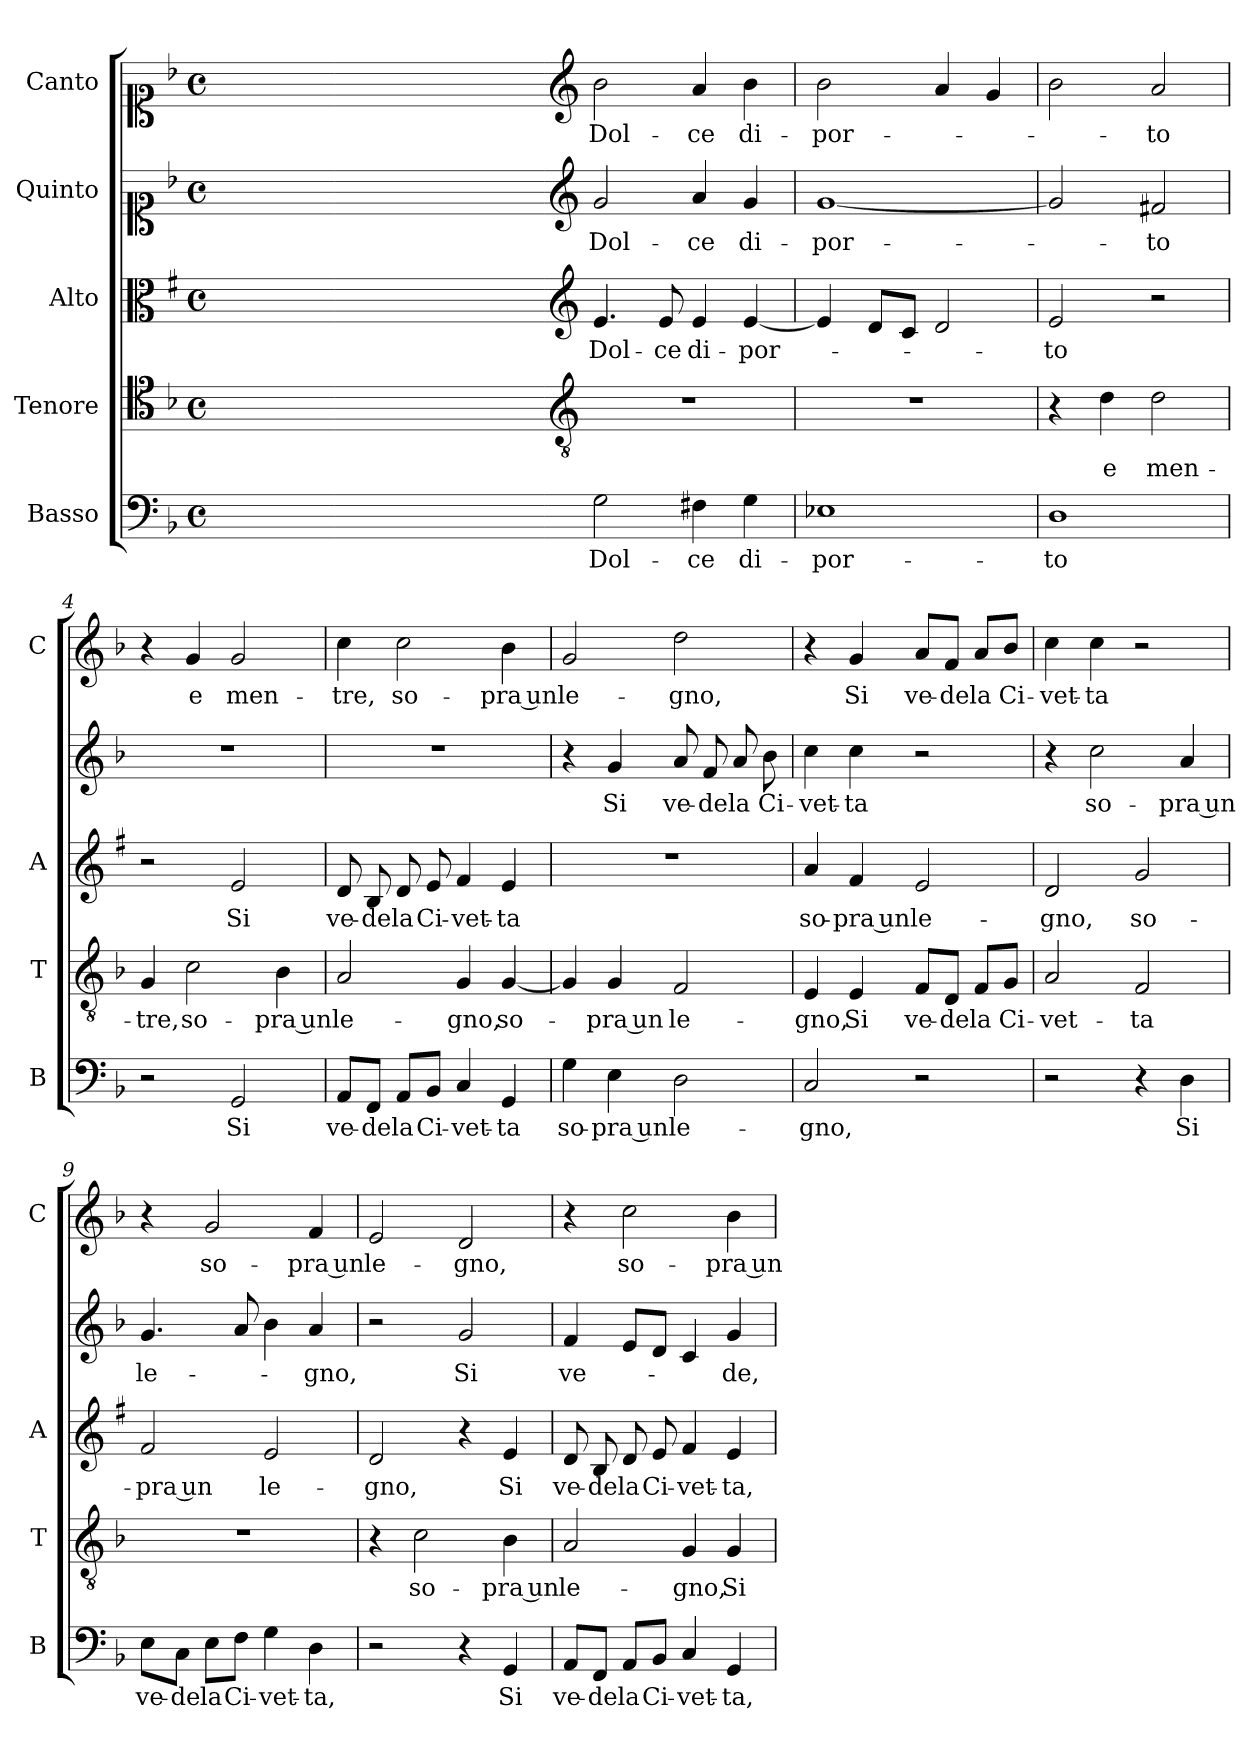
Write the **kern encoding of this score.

**kern	**text	**kern	**text	**kern	**text	**kern	**text	**kern	**text
*part5	*part5	*part4	*part4	*part3	*part3	*part2	*part2	*part1	*part1
*staff5	*staff5	*staff4	*staff4	*staff3	*staff3	*staff2	*staff2	*staff1	*staff1
*I"Basso	*	*I"Tenore	*	*I"Alto	*	*I"Quinto	*	*I"Canto	*
*I'B	*	*I'T	*	*I'A	*	*	*	*I'C	*
*clefF4	*	*clefC4	*	*clefC3	*	*clefC1	*	*clefC1	*
*	*	*	*	*ITrd1c2	*	*	*	*	*
*k[b-]	*	*k[b-]	*	*k[b-]	*	*k[b-]	*	*k[b-]	*
*F:	*	*F:	*	*F:	*	*F:	*	*F:	*
*M4/4	*	*M4/4	*	*M4/4	*	*M4/4	*	*M4/4	*
*met(c)	*	*met(c)	*	*met(c)	*	*met(c)	*	*met(c)	*
=	=	=	=	=	=	=	=	=	=
1ryy	.	1ryy	.	1ryy	.	1ryy	.	1ryy	.
=1X-	=1X-	=1X-	=1X-	=1X-	=1X-	=1X-	=1X-	=1X-	=1X-
4ryy	.	4ryy	.	4ryy	.	4ryy	.	4ryy	.
4ryy	.	4ryy	.	4ryy	.	4ryy	.	4ryy	.
4ryy	.	4ryy	.	4ryy	.	4ryy	.	4ryy	.
4ryy	.	4ryy	.	4ryy	.	4ryy	.	4ryy	.
=1-	=1-	=1-	=1-	=1-	=1-	=1-	=1-	=1-	=1-
*	*	*clefGv2	*	*clefG2	*	*clefG2	*	*clefG2	*
!	!LO:LY:b	!	!	!	!LO:LY:b	!	!LO:LY:b	!	!LO:LY:b
2G\	Dol-	1r	.	4.d/	Dol-	2g/	Dol-	2b-\	Dol-
!	!	!	!	!	!LO:LY:b	!	!	!	!
.	.	.	.	8d/	-ce	.	.	.	.
!	!LO:LY:b	!	!	!	!LO:LY:b	!	!LO:LY:b	!	!LO:LY:b
4F#X\	-ce	.	.	4d/	di-	4a/	-ce	4a/	-ce
!	!LO:LY:b	!	!	!	!LO:LY:b	!	!LO:LY:b	!	!LO:LY:b
4G\	di-	.	.	[4d/	-por-	4g/	di-	4b-\	di-
=2	=2	=2	=2	=2	=2	=2	=2	=2	=2
!	!LO:LY:b	!	!	!	!	!	!LO:LY:b	!	!LO:LY:b
1E-X	-por-	1r	.	4d/]	.	[1g	-por-	2b-\	-por-
.	.	.	.	8c/L	.	.	.	.	.
.	.	.	.	8B-/J	.	.	.	.	.
.	.	.	.	2c/	.	.	.	4a/	.
.	.	.	.	.	.	.	.	4g/	.
=3	=3	=3	=3	=3	=3	=3	=3	=3	=3
!	!LO:LY:b	!	!	!	!LO:LY:b	!	!	!	!
1D	-to	4r	.	2d/	-to	2g/]	.	2b-\	.
!	!	!	!LO:LY:b	!	!	!	!	!	!
.	.	4d\	e	.	.	.	.	.	.
!	!	!	!LO:LY:b	!	!	!	!LO:LY:b	!	!LO:LY:b
.	.	2d\	men-	2r	.	2f#X/	-to	2a/	-to
=4	=4	=4	=4	=4	=4	=4	=4	=4	=4
!	!	!	!LO:LY:b	!	!	!	!	!	!
2r	.	4G/	-tre,	2r	.	1r	.	4r	.
!	!	!	!LO:LY:b	!	!	!	!	!	!LO:LY:b
.	.	2c\	so-	.	.	.	.	4g/	e
!	!LO:LY:b	!	!	!	!LO:LY:b	!	!	!	!LO:LY:b
2GG/	Si	.	.	2d/	Si	.	.	2g/	men-
!	!	!	!LO:LY:b	!	!	!	!	!	!
.	.	4B-\	-pra un	.	.	.	.	.	.
=5	=5	=5	=5	=5	=5	=5	=5	=5	=5
!	!LO:LY:b	!	!LO:LY:b	!	!LO:LY:b	!	!	!	!LO:LY:b
8AA/L	ve-	2A/	le-	8c/	ve-	1r	.	4cc\	-tre,
!	!LO:LY:b	!	!	!	!LO:LY:b	!	!	!	!
8FF/J	-de	.	.	8A/	-de	.	.	.	.
!	!LO:LY:b	!	!	!	!LO:LY:b	!	!	!	!LO:LY:b
8AA/L	la	.	.	8c/	la	.	.	2cc\	so-
!	!LO:LY:b	!	!	!	!LO:LY:b	!	!	!	!
8BB-/J	Ci-	.	.	8d/	Ci-	.	.	.	.
!	!LO:LY:b	!	!LO:LY:b	!	!LO:LY:b	!	!	!	!
4C/	-vet-	4G/	-gno,	4e/	-vet-	.	.	.	.
!	!LO:LY:b	!	!LO:LY:b	!	!LO:LY:b	!	!	!	!LO:LY:b
4GG/	-ta	[4G/	so-	4d/	-ta	.	.	4b-\	-pra un
!!LO:LB:g=z
=6	=6	=6	=6	=6	=6	=6	=6	=6	=6
!	!LO:LY:b	!	!	!	!	!	!	!	!LO:LY:b
4G\	so-	4G/]	.	1r	.	4r	.	2g/	le-
!	!LO:LY:b	!	!LO:LY:b	!	!	!	!LO:LY:b	!	!
4E\	-pra un	4G/	-pra un	.	.	4g/	Si	.	.
!	!LO:LY:b	!	!LO:LY:b	!	!	!	!LO:LY:b	!	!LO:LY:b
2D\	le-	2F/	le-	.	.	8a/	ve-	2dd\	-gno,
!	!	!	!	!	!	!	!LO:LY:b	!	!
.	.	.	.	.	.	8f/	-de	.	.
!	!	!	!	!	!	!	!LO:LY:b	!	!
.	.	.	.	.	.	8a/	la	.	.
!	!	!	!	!	!	!	!LO:LY:b	!	!
.	.	.	.	.	.	8b-\	Ci-	.	.
=7	=7	=7	=7	=7	=7	=7	=7	=7	=7
!	!LO:LY:b	!	!LO:LY:b	!	!LO:LY:b	!	!LO:LY:b	!	!
2C/	-gno,	4E/	-gno,	4g/	so-	4cc\	-vet-	4r	.
!	!	!	!LO:LY:b	!	!LO:LY:b	!	!LO:LY:b	!	!LO:LY:b
.	.	4E/	Si	4e/	-pra un	4cc\	-ta	4g/	Si
!	!	!	!LO:LY:b	!	!LO:LY:b	!	!	!	!LO:LY:b
2r	.	8F/L	ve-	2d/	le-	2r	.	8a/L	ve-
!	!	!	!LO:LY:b	!	!	!	!	!	!LO:LY:b
.	.	8D/J	-de	.	.	.	.	8f/J	-de
!	!	!	!LO:LY:b	!	!	!	!	!	!LO:LY:b
.	.	8F/L	la	.	.	.	.	8a/L	la
!	!	!	!LO:LY:b	!	!	!	!	!	!LO:LY:b
.	.	8G/J	Ci-	.	.	.	.	8b-/J	Ci-
=8	=8	=8	=8	=8	=8	=8	=8	=8	=8
!	!	!	!LO:LY:b	!	!LO:LY:b	!	!	!	!LO:LY:b
2r	.	2A/	-vet-	2c/	-gno,	4r	.	4cc\	-vet-
!	!	!	!	!	!	!	!LO:LY:b	!	!LO:LY:b
.	.	.	.	.	.	2cc\	so-	4cc\	-ta
!	!	!	!LO:LY:b	!	!LO:LY:b	!	!	!	!
4r	.	2F/	-ta	2f/	so-	.	.	2r	.
!	!LO:LY:b	!	!	!	!	!	!LO:LY:b	!	!
4D\	Si	.	.	.	.	4a/	-pra un	.	.
=9	=9	=9	=9	=9	=9	=9	=9	=9	=9
!	!LO:LY:b	!	!	!	!LO:LY:b	!	!LO:LY:b	!	!
8E\L	ve-	1r	.	2e/	-pra un	4.g/	le-	4r	.
!	!LO:LY:b	!	!	!	!	!	!	!	!
8C\J	-de	.	.	.	.	.	.	.	.
!	!LO:LY:b	!	!	!	!	!	!	!	!LO:LY:b
8E\L	la	.	.	.	.	.	.	2g/	so-
!	!LO:LY:b	!	!	!	!	!	!	!	!
8F\J	Ci-	.	.	.	.	8a/	.	.	.
!	!LO:LY:b	!	!	!	!LO:LY:b	!	!	!	!
4G\	-vet-	.	.	2d/	le-	4b-\	.	.	.
!	!LO:LY:b	!	!	!	!	!	!LO:LY:b	!	!LO:LY:b
4D\	-ta,	.	.	.	.	4a/	-gno,	4f/	-pra un
=10	=10	=10	=10	=10	=10	=10	=10	=10	=10
!	!	!	!	!	!LO:LY:b	!	!	!	!LO:LY:b
2r	.	4r	.	2c/	-gno,	2r	.	2e/	le-
!	!	!	!LO:LY:b	!	!	!	!	!	!
.	.	2c\	so-	.	.	.	.	.	.
!	!	!	!	!	!	!	!LO:LY:b	!	!LO:LY:b
4r	.	.	.	4r	.	2g/	Si	2d/	-gno,
!	!LO:LY:b	!	!LO:LY:b	!	!LO:LY:b	!	!	!	!
4GG/	Si	4B-\	-pra un	4d/	Si	.	.	.	.
=11	=11	=11	=11	=11	=11	=11	=11	=11	=11
!	!LO:LY:b	!	!LO:LY:b	!	!LO:LY:b	!	!LO:LY:b	!	!
8AA/L	ve-	2A/	le-	8c/	ve-	4f/	ve-	4r	.
!	!LO:LY:b	!	!	!	!LO:LY:b	!	!	!	!
8FF/J	-de	.	.	8A/	-de	.	.	.	.
!	!LO:LY:b	!	!	!	!LO:LY:b	!	!	!	!LO:LY:b
8AA/L	la	.	.	8c/	la	8e/L	.	2cc\	so-
!	!LO:LY:b	!	!	!	!LO:LY:b	!	!	!	!
8BB-/J	Ci-	.	.	8d/	Ci-	8d/J	.	.	.
!	!LO:LY:b	!	!LO:LY:b	!	!LO:LY:b	!	!	!	!
4C/	-vet-	4G/	-gno,	4e/	-vet-	4c/	.	.	.
!	!LO:LY:b	!	!LO:LY:b	!	!LO:LY:b	!	!LO:LY:b	!	!LO:LY:b
4GG/	-ta,	4G/	Si	4d/	-ta,	4g/	-de,	4b-\	-pra un
=	=	=	=	=	=	=	=	=	=
*-	*-	*-	*-	*-	*-	*-	*-	*-	*-
